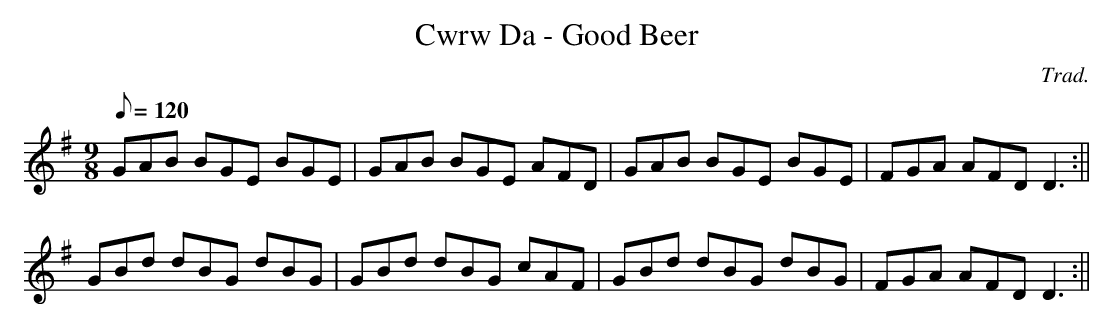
X:1
T:Cwrw Da - Good Beer
M:9/8
L:1/8
Q:120
C:Trad.
K:G
GAB BGE BGE | GAB BGE AFD | GAB BGE BGE | FGA AFD D3 :||
GBd dBG dBG | GBd dBG cAF | GBd dBG dBG | FGA AFD D3 :||
